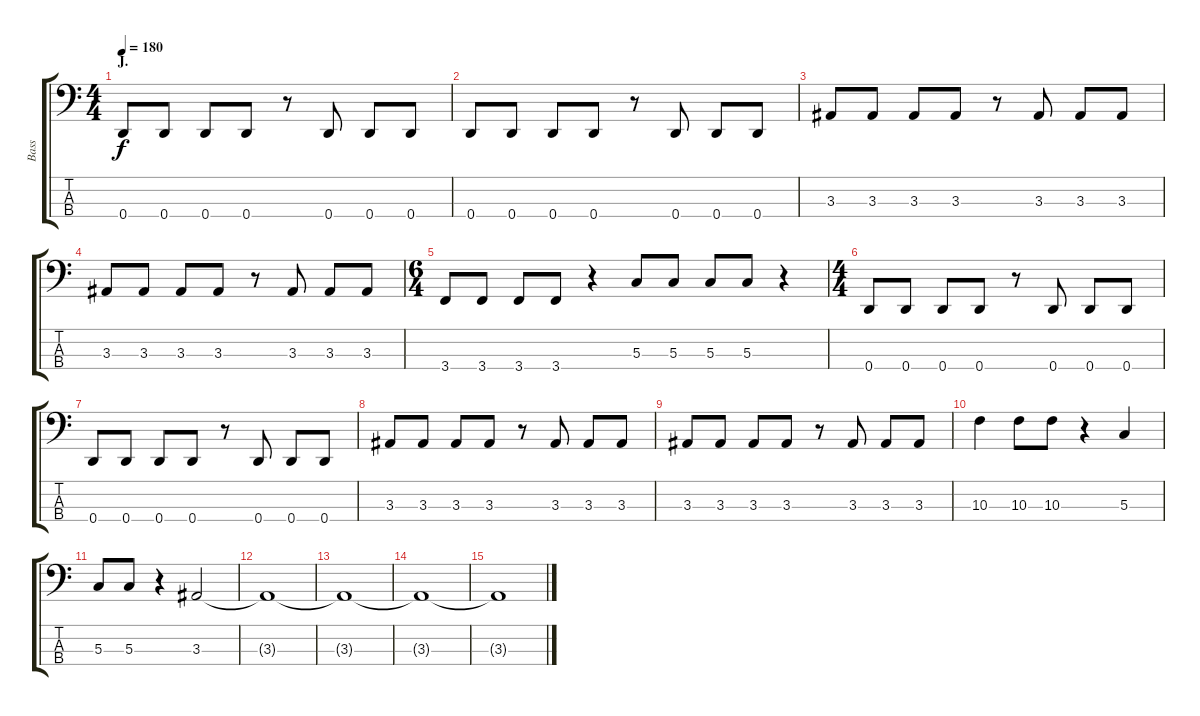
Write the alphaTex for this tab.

\track ("Bass" "Bass") {instrument electricbasspick}
\staff {score tabs}
\tuning (F2 C2 G1 D1) {hide}
\ts (4 4)
\section ("" "J.")
\tempo 180
\clef f4
\ks c
0.4.8{dy f} 0.4.8 0.4.8 0.4.8 r.8 0.4.8 0.4.8 0.4.8 |
0.4.8 0.4.8 0.4.8 0.4.8 r.8 0.4.8 0.4.8 0.4.8 |
3.3.8 3.3.8 3.3.8 3.3.8 r.8 3.3.8 3.3.8 3.3.8 |
3.3.8 3.3.8 3.3.8 3.3.8 r.8 3.3.8 3.3.8 3.3.8 |
\ts (6 4)
3.4.8 3.4.8 3.4.8 3.4.8 r.4 5.3.8 5.3.8 5.3.8 5.3.8 r.4 |
\ts (4 4)
0.4.8 0.4.8 0.4.8 0.4.8 r.8 0.4.8 0.4.8 0.4.8 |
0.4.8 0.4.8 0.4.8 0.4.8 r.8 0.4.8 0.4.8 0.4.8 |
3.3.8 3.3.8 3.3.8 3.3.8 r.8 3.3.8 3.3.8 3.3.8 |
3.3.8 3.3.8 3.3.8 3.3.8 r.8 3.3.8 3.3.8 3.3.8 |
10.3.4 10.3.8 10.3.8 r.4 5.3.4 |
5.3.8 5.3.8 r.4 3.3.2 |
3.3{t}.1 |
3.3{t}.1 |
3.3{t}.1 |
3.3{t}.1
